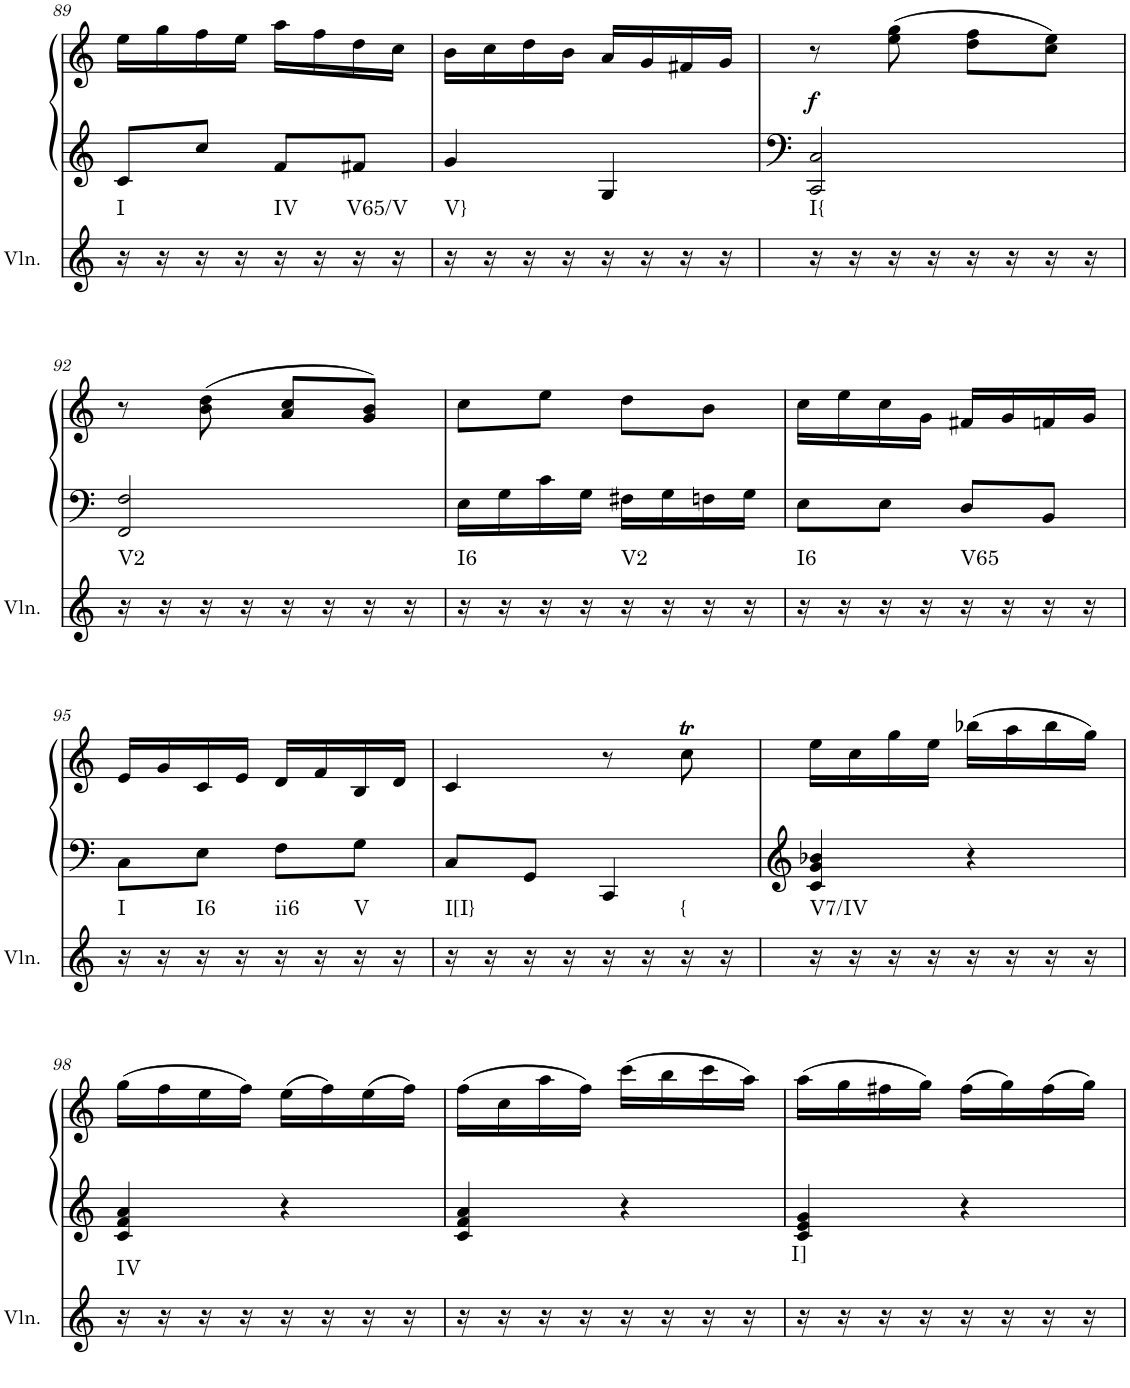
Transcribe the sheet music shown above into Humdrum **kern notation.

**kern	**harte	**kern	**kern	**dynam
*part2	*part2	*part1	*part1	*part1
*staff3	*	*staff2	*staff1	*staff1/2
*I"Violin	*	*I"Klavier linke Hand	*	*
*I'Vln.	*	*	*	*
!!LO:PB:g=z
*clefG2	*	*clefF4	*clefF4	*
*k[]	*	*k[]	*k[]	*
*M2/4	*	*M2/4	*M2/4	*
=89	=89	=89	=89	=89
!	!LO:H:kt=I	!	!	!
16r	N	8c/L	16ee\LL	.
16r	.	.	16gg\	.
16r	.	8cc/J	16ff\	.
16r	.	.	16ee\JJ	.
!	!LO:H:kt=IV	!	!	!
16r	N	8f/L	16aa\LL	.
16r	.	.	16ff\	.
!	!LO:H:kt=V65/V	!	!	!
16r	N	8f#X/J	16dd\	.
16r	.	.	16cc\JJ	.
=90	=90	=90	=90	=90
!	!LO:H:kt=V}	!	!	!
16r	N	4g/	16b\LL	.
16r	.	.	16cc\	.
16r	.	.	16dd\	.
16r	.	.	16b\JJ	.
16r	.	4G/	16a/LL	.
16r	.	.	16g/	.
16r	.	.	16f#X/	.
16r	.	.	16g/JJ	.
=91	=91	=91	=91	=91
!	!LO:H:kt=I{	!	!	!LO:DY:b
16r	N	2CC/ 2C/	8r	f
16r	.	.	.	.
16r	.	.	(8ee\ 8gg\	.
16r	.	.	.	.
16r	.	.	8dd\ 8ff\L	.
16r	.	.	.	.
16r	.	.	8cc\ 8ee\J)	.
16r	.	.	.	.
!!LO:LB:g=z
=92	=92	=92	=92	=92
!	!LO:H:kt=V2	!	!	!
16r	N	2FF/ 2F/	8r	.
16r	.	.	.	.
16r	.	.	(8b\ 8dd\	.
16r	.	.	.	.
16r	.	.	8a/ 8cc/L	.
16r	.	.	.	.
16r	.	.	8g/ 8b/J)	.
16r	.	.	.	.
=93	=93	=93	=93	=93
!	!LO:H:kt=I6	!	!	!
16r	N	16E\LL	8cc\L	.
16r	.	16G\	.	.
16r	.	16c\	8ee\J	.
16r	.	16G\JJ	.	.
!	!LO:H:kt=V2	!	!	!
16r	N	16F#X\LL	8dd\L	.
16r	.	16G\	.	.
16r	.	16Fn\	8b\J	.
16r	.	16G\JJ	.	.
=94	=94	=94	=94	=94
!	!LO:H:kt=I6	!	!	!
16r	N	8E\L	16cc\LL	.
16r	.	.	16ee\	.
16r	.	8E\J	16cc\	.
16r	.	.	16g\JJ	.
!	!LO:H:kt=V65	!	!	!
16r	N	8D/L	16f#X/LL	.
16r	.	.	16g/	.
16r	.	8BB/J	16fn/	.
16r	.	.	16g/JJ	.
!!LO:LB:g=z
=95	=95	=95	=95	=95
!	!LO:H:kt=I	!	!	!
16r	N	8C\L	16e/LL	.
16r	.	.	16g/	.
!	!LO:H:kt=I6	!	!	!
16r	N	8E\J	16c/	.
16r	.	.	16e/JJ	.
!	!LO:H:kt=ii6	!	!	!
16r	N	8F\L	16d/LL	.
16r	.	.	16f/	.
!	!LO:H:kt=V	!	!	!
16r	N	8G\J	16B/	.
16r	.	.	16d/JJ	.
=96	=96	=96	=96	=96
!	!LO:H:kt=I[I}	!	!	!
16r	N	8C/L	4c/	.
16r	.	.	.	.
16r	.	8GG/J	.	.
16r	.	.	.	.
16r	.	4CC/	8r	.
16r	.	.	.	.
!	!LO:H:kt={	!	!	!
16r	N	.	8ccT\	.
16r	.	.	.	.
=97	=97	=97	=97	=97
!	!LO:H:kt=V7/IV	!	!	!
16r	N	4c/ 4g/ 4b-X/	16ee\LL	.
16r	.	.	16cc\	.
16r	.	.	16gg\	.
16r	.	.	16ee\JJ	.
16r	.	4r	(16bb-X\LL	.
16r	.	.	16aa\	.
16r	.	.	16bb-\	.
16r	.	.	16gg\JJ)	.
!!LO:LB:g=z
=98	=98	=98	=98	=98
!	!LO:H:kt=IV	!	!	!
16r	N	4c/ 4f/ 4a/	(16gg\LL	.
16r	.	.	16ff\	.
16r	.	.	16ee\	.
16r	.	.	16ff\JJ)	.
16r	.	4r	(16ee\LL	.
16r	.	.	16ff\)	.
16r	.	.	(16ee\	.
16r	.	.	16ff\JJ)	.
=99	=99	=99	=99	=99
16r	.	4c/ 4f/ 4a/	(16ff\LL	.
16r	.	.	16cc\	.
16r	.	.	16aa\	.
16r	.	.	16ff\JJ)	.
16r	.	4r	(16ccc\LL	.
16r	.	.	16bb\	.
16r	.	.	16ccc\	.
16r	.	.	16aa\JJ)	.
=100	=100	=100	=100	=100
!	!LO:H:kt=I]	!	!	!
16r	N	4c/ 4e/ 4g/	(16aa\LL	.
16r	.	.	16gg\	.
16r	.	.	16ff#X\	.
16r	.	.	16gg\JJ)	.
16r	.	4r	(16ff#\LL	.
16r	.	.	16gg\)	.
16r	.	.	(16ff#\	.
16r	.	.	16gg\JJ)	.
=	=	=	=	=
*-	*-	*-	*-	*-
